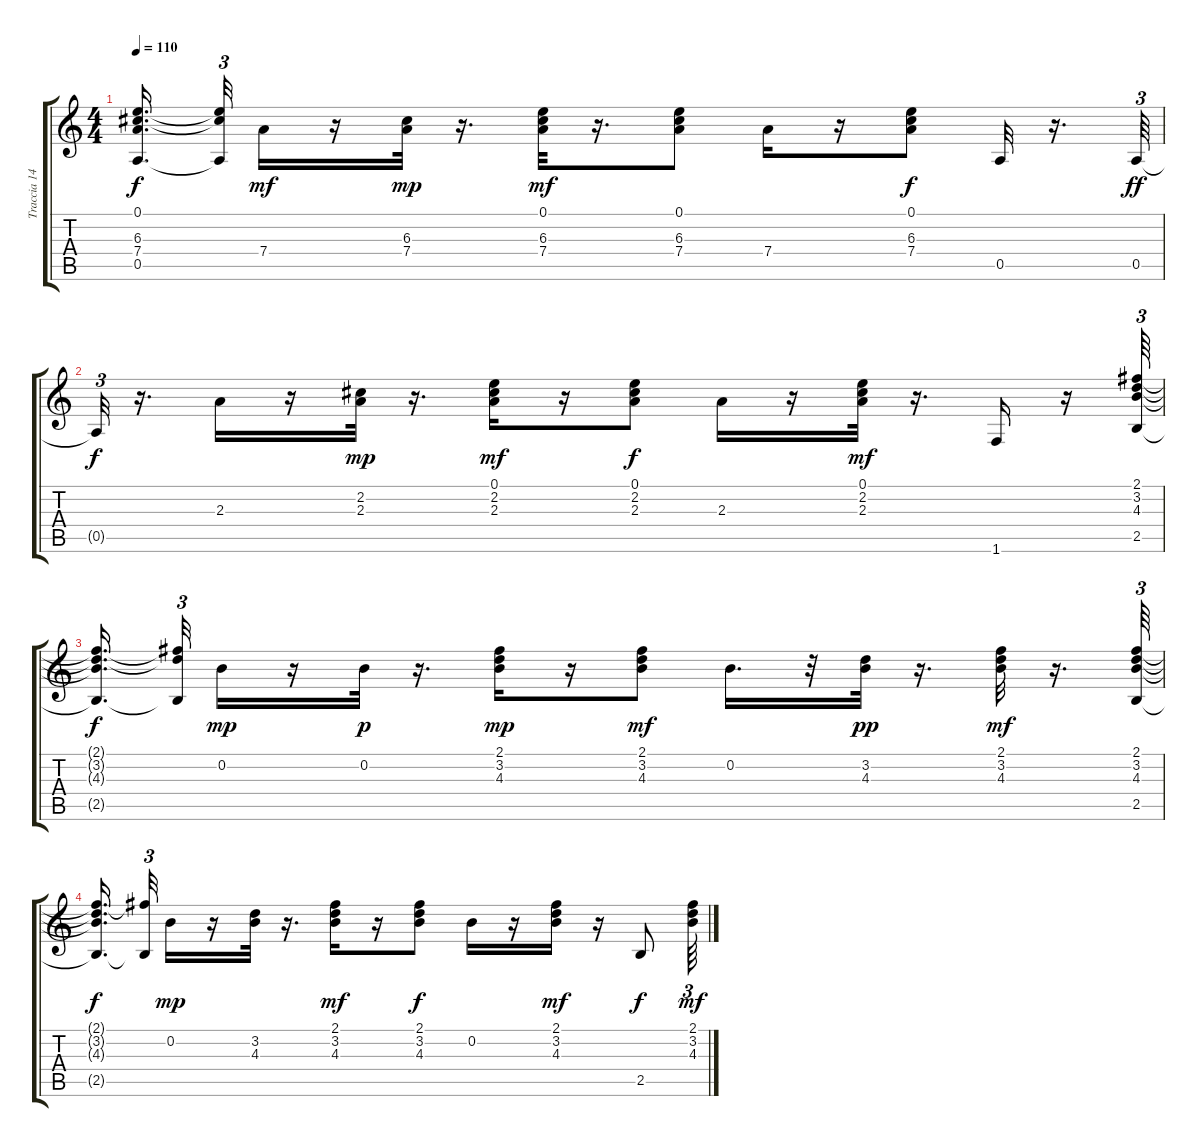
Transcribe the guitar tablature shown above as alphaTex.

\track ("Traccia 14" "Traccia 14") {instrument acousticguitarsteel}
\staff {score tabs}
\tuning (E4 B3 G3 D3 A2 E2) {hide}
\ts (4 4)
\tempo 110
\clef g2
\ks c
(0.1{t} 6.3{t} 7.4{t} 0.5{t}).16{d dy f} (0.1{t} 6.3{t} 0.5{t}).32{tu (3 2)} 7.4.16{dy mf} r.16 (6.3 7.4).32{dy mp} r.16{d} (0.1 6.3 7.4).32{dy mf} r.16{d} (0.1 6.3 7.4).8 7.4.16 r.16 (0.1 6.3 7.4).8{dy f} 0.5.32 r.16{d} 0.5.64{tu (3 2) dy ff} |
0.5{t}.32{tu (3 2) dy f} r.16{d} 2.3.16 r.16 (2.2 2.3).32{dy mp} r.16{d} (0.1 2.2 2.3).16{dy mf} r.16 (0.1 2.2 2.3).8{dy f} 2.3.16 r.16 (0.1 2.2 2.3).32{dy mf} r.16{d} 1.6.16 r.16 (2.1 3.2 4.3 2.5).64{tu (3 2)} |
(2.1{t} 3.2{t} 4.3{t} 2.5{t}).16{d dy f} (2.1{t} 3.2{t} 2.5{t}).32{tu (3 2)} 0.2.16{dy mp} r.16 0.2.32{dy p} r.16{d} (2.1 3.2 4.3).16{dy mp} r.16 (2.1 3.2 4.3).8{dy mf} 0.2.16{d} r.32 (3.2 4.3).32{dy pp} r.16{d} (2.1 3.2 4.3).32{dy mf} r.16{d} (2.1 3.2 4.3 2.5).64{tu (3 2)} |
(2.1{t} 3.2{t} 4.3{t} 2.5{t}).16{d dy f} (2.1{t} 2.5{t}).32{tu (3 2)} 0.2.16{dy mp} r.16 (3.2 4.3).32 r.16{d} (2.1 3.2 4.3).16{dy mf} r.16 (2.1 3.2 4.3).8{dy f} 0.2.16 r.16 (2.1 3.2 4.3).16{dy mf} r.16 2.5.8{dy f} (2.1 3.2 4.3).64{tu (3 2) dy mf}
